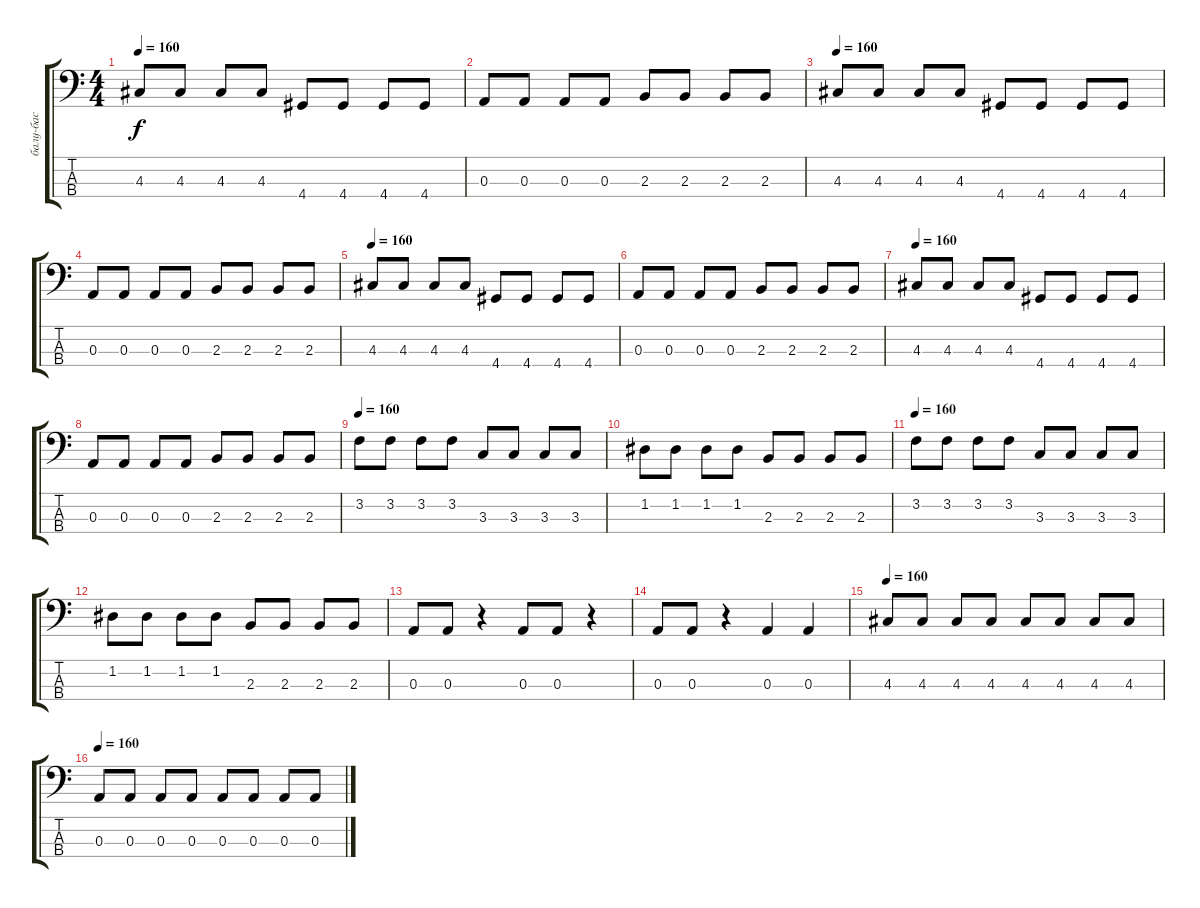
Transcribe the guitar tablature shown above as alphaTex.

\track ("балу-бас" "балу-бас") {instrument electricbassfinger}
\staff {score tabs}
\tuning (G2 D2 A1 E1) {hide}
\ts (4 4)
\tempo 160
\clef f4
\ks c
4.3.8{dy f} 4.3.8 4.3.8 4.3.8 4.4.8 4.4.8 4.4.8 4.4.8 |
0.3.8 0.3.8 0.3.8 0.3.8 2.3.8 2.3.8 2.3.8 2.3.8 |
\tempo 160
4.3.8 4.3.8 4.3.8 4.3.8 4.4.8 4.4.8 4.4.8 4.4.8 |
0.3.8 0.3.8 0.3.8 0.3.8 2.3.8 2.3.8 2.3.8 2.3.8 |
\tempo 160
4.3.8 4.3.8 4.3.8 4.3.8 4.4.8 4.4.8 4.4.8 4.4.8 |
0.3.8 0.3.8 0.3.8 0.3.8 2.3.8 2.3.8 2.3.8 2.3.8 |
\tempo 160
4.3.8 4.3.8 4.3.8 4.3.8 4.4.8 4.4.8 4.4.8 4.4.8 |
0.3.8 0.3.8 0.3.8 0.3.8 2.3.8 2.3.8 2.3.8 2.3.8 |
\tempo 160
3.2.8 3.2.8 3.2.8 3.2.8 3.3.8 3.3.8 3.3.8 3.3.8 |
1.2.8 1.2.8 1.2.8 1.2.8 2.3.8 2.3.8 2.3.8 2.3.8 |
\tempo 160
3.2.8 3.2.8 3.2.8 3.2.8 3.3.8 3.3.8 3.3.8 3.3.8 |
1.2.8 1.2.8 1.2.8 1.2.8 2.3.8 2.3.8 2.3.8 2.3.8 |
0.3.8 0.3.8 r.4 0.3.8 0.3.8 r.4 |
0.3.8 0.3.8 r.4 0.3.4 0.3.4 |
\tempo 160
4.3.8 4.3.8 4.3.8 4.3.8 4.3.8 4.3.8 4.3.8 4.3.8 |
\tempo 160
0.3.8 0.3.8 0.3.8 0.3.8 0.3.8 0.3.8 0.3.8 0.3.8
